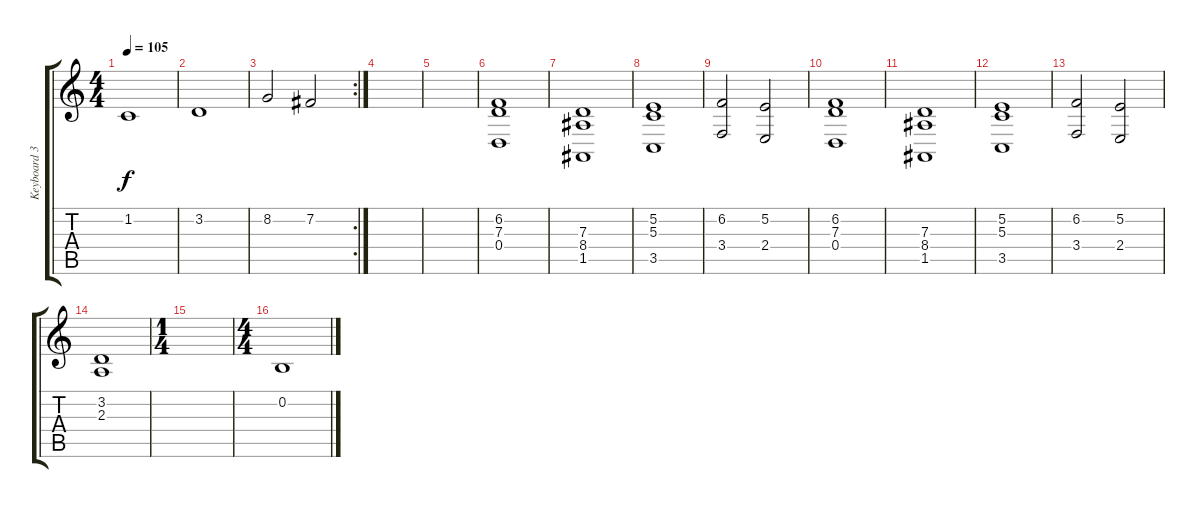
\track ("Keyboard 3" "Keyboard 3") {instrument choiraahs}
\staff {score tabs}
\tuning (E4 B3 G3 D3 A2 E2) {hide}
\ts (4 4)
\tempo 105
\clef g2
\ks c
1.2.1{dy f} |
3.2.1 |
\rc 2
8.2.2 7.2.2 |
|
|
(6.2 7.3 0.4).1{volume 9} |
(7.3 8.4 1.5).1 |
(5.2 5.3 3.5).1 |
(6.2 3.4).2 (5.2 2.4).2 |
(6.2 7.3 0.4).1 |
(7.3 8.4 1.5).1 |
(5.2 5.3 3.5).1 |
(6.2 3.4).2 (5.2 2.4).2 |
(3.2 2.3).1 |
\ts (1 4)
|
\ts (4 4)
0.2.1{volume 13}
